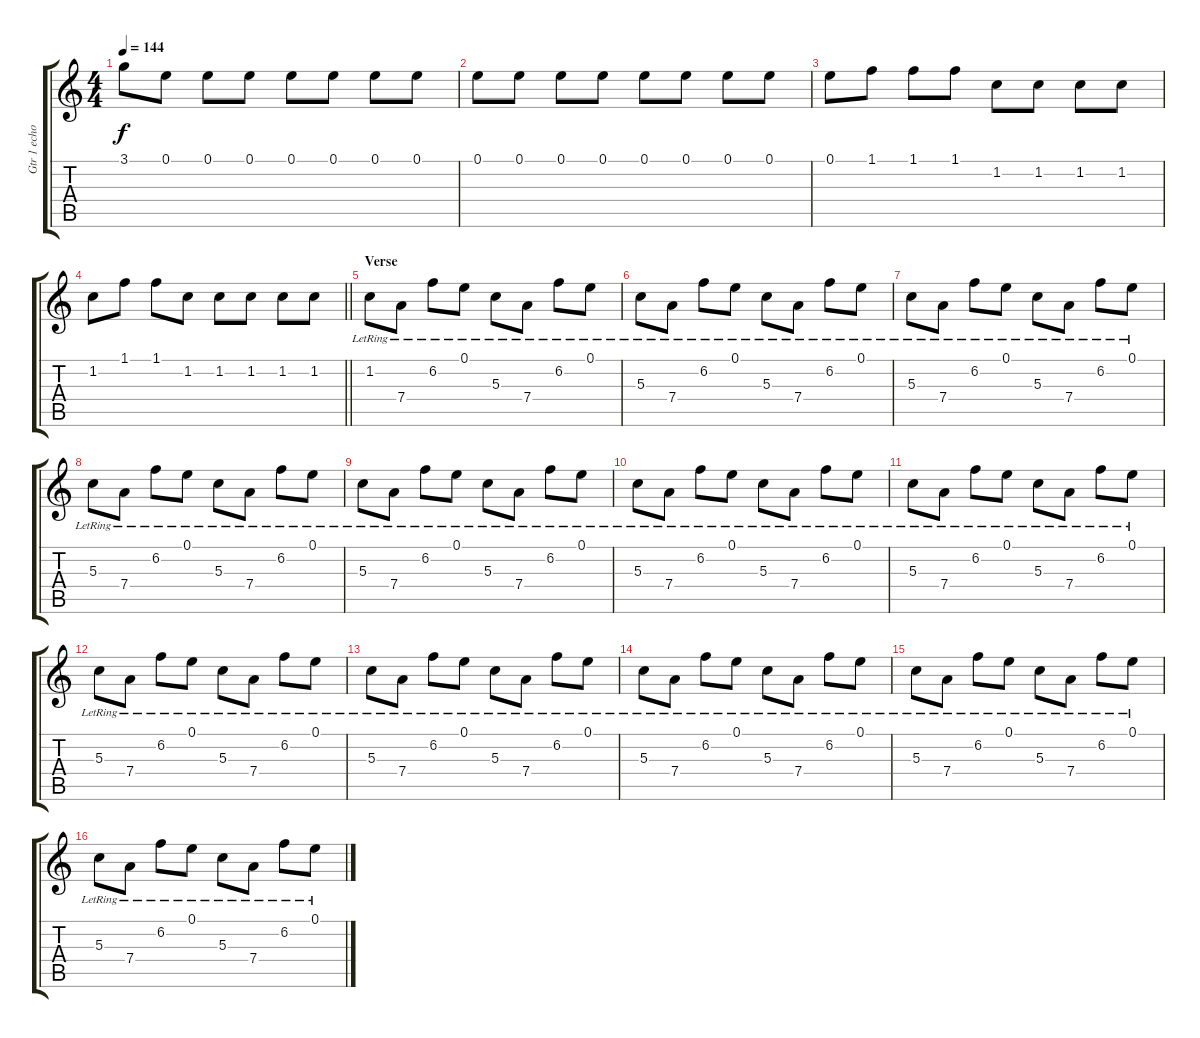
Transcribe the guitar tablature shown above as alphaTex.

\track ("Gtr 1 echo" "Gtr 1 echo") {instrument electricguitarclean}
\staff {score tabs}
\tuning (E4 B3 G3 D3 A2 E2) {hide}
\ts (4 4)
\tempo 144
\clef g2
\ks c
3.1.8{dy f} 0.1.8 0.1.8 0.1.8 0.1.8 0.1.8 0.1.8 0.1.8 |
0.1.8 0.1.8 0.1.8 0.1.8 0.1.8 0.1.8 0.1.8 0.1.8 |
0.1.8 1.1.8 1.1.8 1.1.8 1.2.8 1.2.8 1.2.8 1.2.8 |
\barLineRight lightlight
1.2.8 1.1.8 1.1.8 1.2.8 1.2.8 1.2.8 1.2.8 1.2.8 |
\section ("" "Verse")
1.2{lr}.8 7.4{lr}.8 6.2{lr}.8 0.1{lr}.8 5.3{lr}.8 7.4{lr}.8 6.2{lr}.8 0.1{lr}.8 |
5.3{lr}.8 7.4{lr}.8 6.2{lr}.8 0.1{lr}.8 5.3{lr}.8 7.4{lr}.8 6.2{lr}.8 0.1{lr}.8 |
5.3{lr}.8 7.4{lr}.8 6.2{lr}.8 0.1{lr}.8 5.3{lr}.8 7.4{lr}.8 6.2{lr}.8 0.1{lr}.8 |
5.3{lr}.8 7.4{lr}.8 6.2{lr}.8 0.1{lr}.8 5.3{lr}.8 7.4{lr}.8 6.2{lr}.8 0.1{lr}.8 |
5.3{lr}.8 7.4{lr}.8 6.2{lr}.8 0.1{lr}.8 5.3{lr}.8 7.4{lr}.8 6.2{lr}.8 0.1{lr}.8 |
5.3{lr}.8 7.4{lr}.8 6.2{lr}.8 0.1{lr}.8 5.3{lr}.8 7.4{lr}.8 6.2{lr}.8 0.1{lr}.8 |
5.3{lr}.8 7.4{lr}.8 6.2{lr}.8 0.1{lr}.8 5.3{lr}.8 7.4{lr}.8 6.2{lr}.8 0.1{lr}.8 |
5.3{lr}.8 7.4{lr}.8 6.2{lr}.8 0.1{lr}.8 5.3{lr}.8 7.4{lr}.8 6.2{lr}.8 0.1{lr}.8 |
5.3{lr}.8 7.4{lr}.8 6.2{lr}.8 0.1{lr}.8 5.3{lr}.8 7.4{lr}.8 6.2{lr}.8 0.1{lr}.8 |
5.3{lr}.8 7.4{lr}.8 6.2{lr}.8 0.1{lr}.8 5.3{lr}.8 7.4{lr}.8 6.2{lr}.8 0.1{lr}.8 |
5.3{lr}.8 7.4{lr}.8 6.2{lr}.8 0.1{lr}.8 5.3{lr}.8 7.4{lr}.8 6.2{lr}.8 0.1{lr}.8 |
5.3{lr}.8 7.4{lr}.8 6.2{lr}.8 0.1{lr}.8 5.3{lr}.8 7.4{lr}.8 6.2{lr}.8 0.1{lr}.8
